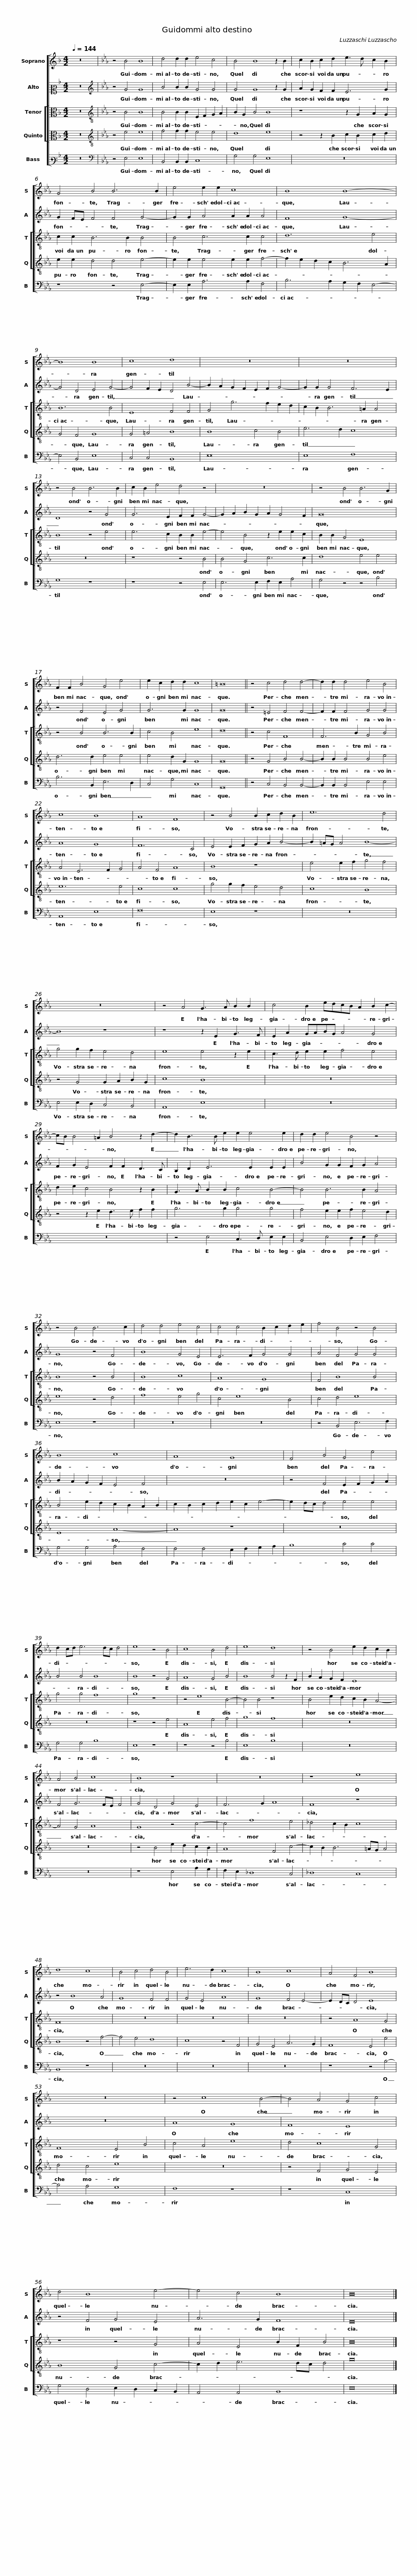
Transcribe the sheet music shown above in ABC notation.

X:1
%%score [ 1 2 [ 3 4 ] 5 ]
L:1/8
Q:1/4=144
M:4/2
I:linebreak $
K:F
V:1 treble
V:2 alto2
V:3 alto
V:4 alto
V:5 bass3
V:1
 z16 |[K:Eb] z4 B4 B8 | d4 d2 d2 e4 c4 | B4 B8 z2 B2 |$ c2 B2 c2 d2 e3 d c2 B2 | %5
 G4 B4 B6 B2 |$ e4 e2 e2 c8 |$ B8 B8- | B8 B8 | c8 d8 | %10
 z16 |$ z16 | z4 B4 B6 B2 | c2 B2 e4 d4 z4 |$ z16 | %15
 z4 B4 B6 G2 | F2 F2 B4 G4 e4 |$ e2 c2 d2 d2 c8 | =B16 || z4 c4 d4 d4- | %20
 d2 d2 d4 e4 B4 |$ c8 B8 | A8 F8 | z4 B4 B2 c2 d2 B2 | e12 d4 |$ %25
 z16 | z4 A4 G3 A B2 B2 | c4 B2 edcB A2 B2 c2- |$ cB B4 =A2 B4 z2 d2- | d2 B3 B e2 e2 e4 e2 | %30
 d2 d2 e4 B4 z4 |$ z4 B4 B6 c2 | d4 d4 e4 c4 | c4 c4 B2 c2 d2 e2 | f4 B4 z4 B4 |$ %35
 B8 c8 | A8 G8 | F4 B4 G4 e4 |$ d2 cd e6 dc d4 | e8 z4 B4 | %40
 c8 B4 d4 | e8 d8 |$ z4 B4 e2 d2 c2 B2 | A4 B4 c8 | B8 z8 |$ %45
 z16 | z8 e8 | d8 c8 | B4 c4 d4 B4 |$ e6 d2 c8 | %50
 B8 c8 | A4 F4 B8 | z16 |$ z4 c8 B4- | B4 A4 G4 c4 | %55
 d4 B8 e4- | e4 c4 B8 | B16 |] %58
V:2
 z16 |[K:Eb][K:treble] z4 G4 G8 | B4 B2 B2 G4 G4 | G4 G8 z2 G2 |$ A2 G2 F2 F2 E6 G2 | %5
 G2 FE F4 F4 G4- |$ G2 G2 A4 A2 A2 A4 |$ F8 G8- | G4 D4 E4 G4- | G4 F2 E2 D4 B4- | %10
 B2 A2 G2 F2 E2 F2 G4- |$ G2 G2 G4 F6 E2 | D8 z4 G4 | G6 E2 F2 F2 G4- |$ G2 A2 B2 G2 A2 G4 F2 | %15
 G16 | z4 F4 E4 G4 |$ G6 G2 G8 | G16 || z4 =E4 F4 F4- | %20
 F2 F2 F4 G4 G4 |$ A8 G8 | F12 C4 | E4 E2 F2 G2 A2 B4- | B2 =AG A4 B8- |$ %25
 B8 z8 | z8 z2 E2 G3 F | E2 A2 GABG A4 G4 |$ F2 G2 E4 F2 F2 D3 C | B,2 D2 E6 E2 E2 E2 | %30
 B4 G2 G2 F2 G2 A4 |$ G8 z4 F4 | B8 G4 E4 | E6 F2 G4 G4 | A4 F4 G4 G4 |$ %35
 B2 A2 G2 F2 E4 F4 | z16 | z4 F4 E2 F2 G2 A2 |$ B4 B4 B8 | B8 z4 G4 | %40
 A8 G4 B4 | B8 B4 z2 F2 |$ B2 A2 G2 F2 E8 | F4 G6 FE F4 | G4 D4 G4 E4 |$ %45
 F6 G2 A8 | F8 z8 | z4 B8 A4 | G8 F4 F4 |$ G4 E4 A8 | %50
 G8 F4 E4- | E2 DC D4 E8 | z16 |$ A8 G8 | F8 E8 | %55
 z4 F4 G4 E4 | A6 G2 F8 | E16 |] %58
V:3
 z16 |[K:Eb][K:treble-8] z4 B4 B8 | B4 B2 B2 E2 F2 G2 A2 | B2 G2 B4 B8 |$ z8 z2 G2 A2 G2 | %5
 c2 c2 B6 B2 B4 |$ B4 c6 c2 c4 |$ d12 e4 | B12 B4 | E8 F4 F4 | %10
 G4 g6 f2 e2 d2 |$ c2 B2 B6 =A2 A4 | B8 z4 e4 | e6 c2 B2 B2 e4- |$ e4 B4 z2 e2 e2 c2 | %15
 B2 B2 G4 E8 | z4 B4 B6 B2 |$ c4 B4 e8 | d16 || z4 c4 F8 | %20
 F6 B2 G4 B4 |$ A4 E6 F2 G4 | A4 F4 A8 | B8 z8 | e4 e2 f2 g4 f4 |$ %25
 g4 g2 f2 e4 d4 | e8 e4 z2 e2 | c3 d e2 e2 f4 e4 |$ d2 e2 c4 B4 z2 B2 | G3 A B2 B2 c4 B4- | %30
 B4 B6 B2 A4 |$ B8 z4 B4 | B8 c8 | A8 G8 | F4 B8 B4 |$ %35
 B4 e2 d2 c2 B2 A2 B2 | c2 B2 c2 d2 e2 c2 e4- | e2 dc d4 e4 e4 |$ g4 g4 f8 | g8 z8 | %40
 z4 e8 B4- | B4 B4 z8 |$ B4 e2 d2 c2 B2 A4- | A4 G4 A8 | G8 z4 c4- |$ %45
 c4 f8 e4 | _d4 c2 B2 c8 | F16 | z16 |$ z16 | %50
 z16 | z4 A8 G4 | F8 E4 B4 |$ c4 A4 e8 | d4 c8 G4 | %55
 z8 z4 G4 | A4 E4 B2 F2 B4 | B16 |] %58
V:4
 z16 |[K:Eb][K:treble-8] z4 e4 e8 | f4 f2 f2 e4 e4 | d8 e8 |$ z4 z2 B2 c2 B2 c2 d2 | %5
 e2 e2 d4 d4 e4- |$ e2 e2 e4 e2 e2 f4- |$ f2 e2 d2 c2 B6 A2 | G4 F4 G8 | G4 =A4 B8 | %10
 B8 c4 B4 |$ e6 d2 c8 | z16 | z8 z4 B4 |$ B4 G4 c6 c2 | %15
 d8 e4 e4 | d6 d2 e4 e4 |$ e4 d2 G2 G8 | G16 || z4 G4 B4 B4- | %20
 B2 B2 B4 B4 e4 |$ e12 e4 | c8 c8 | g4 g2 f2 e4 d4 | c8 B8 |$ %25
 z4 G4 G2 A2 B2 G2 | c8 B8 | z16 |$ z4 z2 e2 d3 e f2 f2 | g6 g2 g4 g4 | %30
 f4 e2 e2 f2 e4 d2 |$ e8 z4 d4 | f8 e4 g4 | c4 e8 B4 | c4 d4 e8 |$ %35
 E8 A8- | A8 z8 | z16 |$ z16 | z8 z4 e4 | %40
 A8 e4 f4 | g8 f8 |$ z16 | z16 | z4 B4 e2 d2 c2 B2 |$ %45
 A8 F4 c4- | c2 B2 B6 =AG A4 | B8 z4 f4- | f4 e4 d8 |$ c8 z4 F4 | %50
 G4 E4 A6 G2 | F8 E4 e4 | d4 c4 e8 |$ z16 | z4 F4 G4 E4 | %55
 B8 G4 c4- | c2 d2 e6 dc d4 | g16 |] %58
V:5
 z16 |[K:Eb][K:bass] z4 E,4 E,8 | B,,4 B,,2 B,,2 C,8 | G,4 G,4 E,8 |$ z16 | %5
 z8 z4 E,4- |$ E,2 E,2 A,6 A,2 F,4 |$ B,6 A,2 G,2 F,2 E,4- | E,4 B,,4 E,8 | C,4 C,4 B,,8 | %10
 E,16 |$ E,8 F,8 | G,8 z8 | z8 z4 E,4 |$ E,6 E,2 F,2 E,2 A,4 | %15
 G,4 z4 z4 B,4 | B,6 B,,2 E,6 D,2 |$ C,4 G,4 C,8 | G,,16 || z4 C,4 B,,4 B,,4- | %20
 B,,2 B,,2 B,,4 E,4 E,4 |$ A,,8 E,8 | F,16 | E,8 z8 | z16 |$ %25
 E,4 E,2 D,2 C,4 B,,4 | A,,8 E,8 | z16 |$ z16 | z4 E,4 C,3 D, E,2 E,2 | %30
 B,,4 E,4 D,2 E,2 F,4 |$ E,8 z8 | z16 | z16 | z4 B,,4 E,6 F,2 |$ %35
 G,4 G,4 A,4 F,4 | F,4 F,4 E,2 F,2 G,2 A,2 | B,8 C4 C4 |$ G,4 G,4 B,8 | E,8 z8 | %40
 z8 z4 B,4 | E,8 B,8 |$ z16 | z16 | z8 E,4 A,2 G,2 |$ %45
 F,2 E,2 _D,8 C,4 | _D,8 C,8 | B,,8 z8 | z16 |$ z16 | %50
 z16 | z8 z4 B,4- | B,4 A,4 G,8 |$ F,8 z8 | z8 C,8 | %55
 G,4 D,4 E,2 D,2 C,2 B,,2 | A,,4 A,,4 B,,8 | E,16 |] %58
